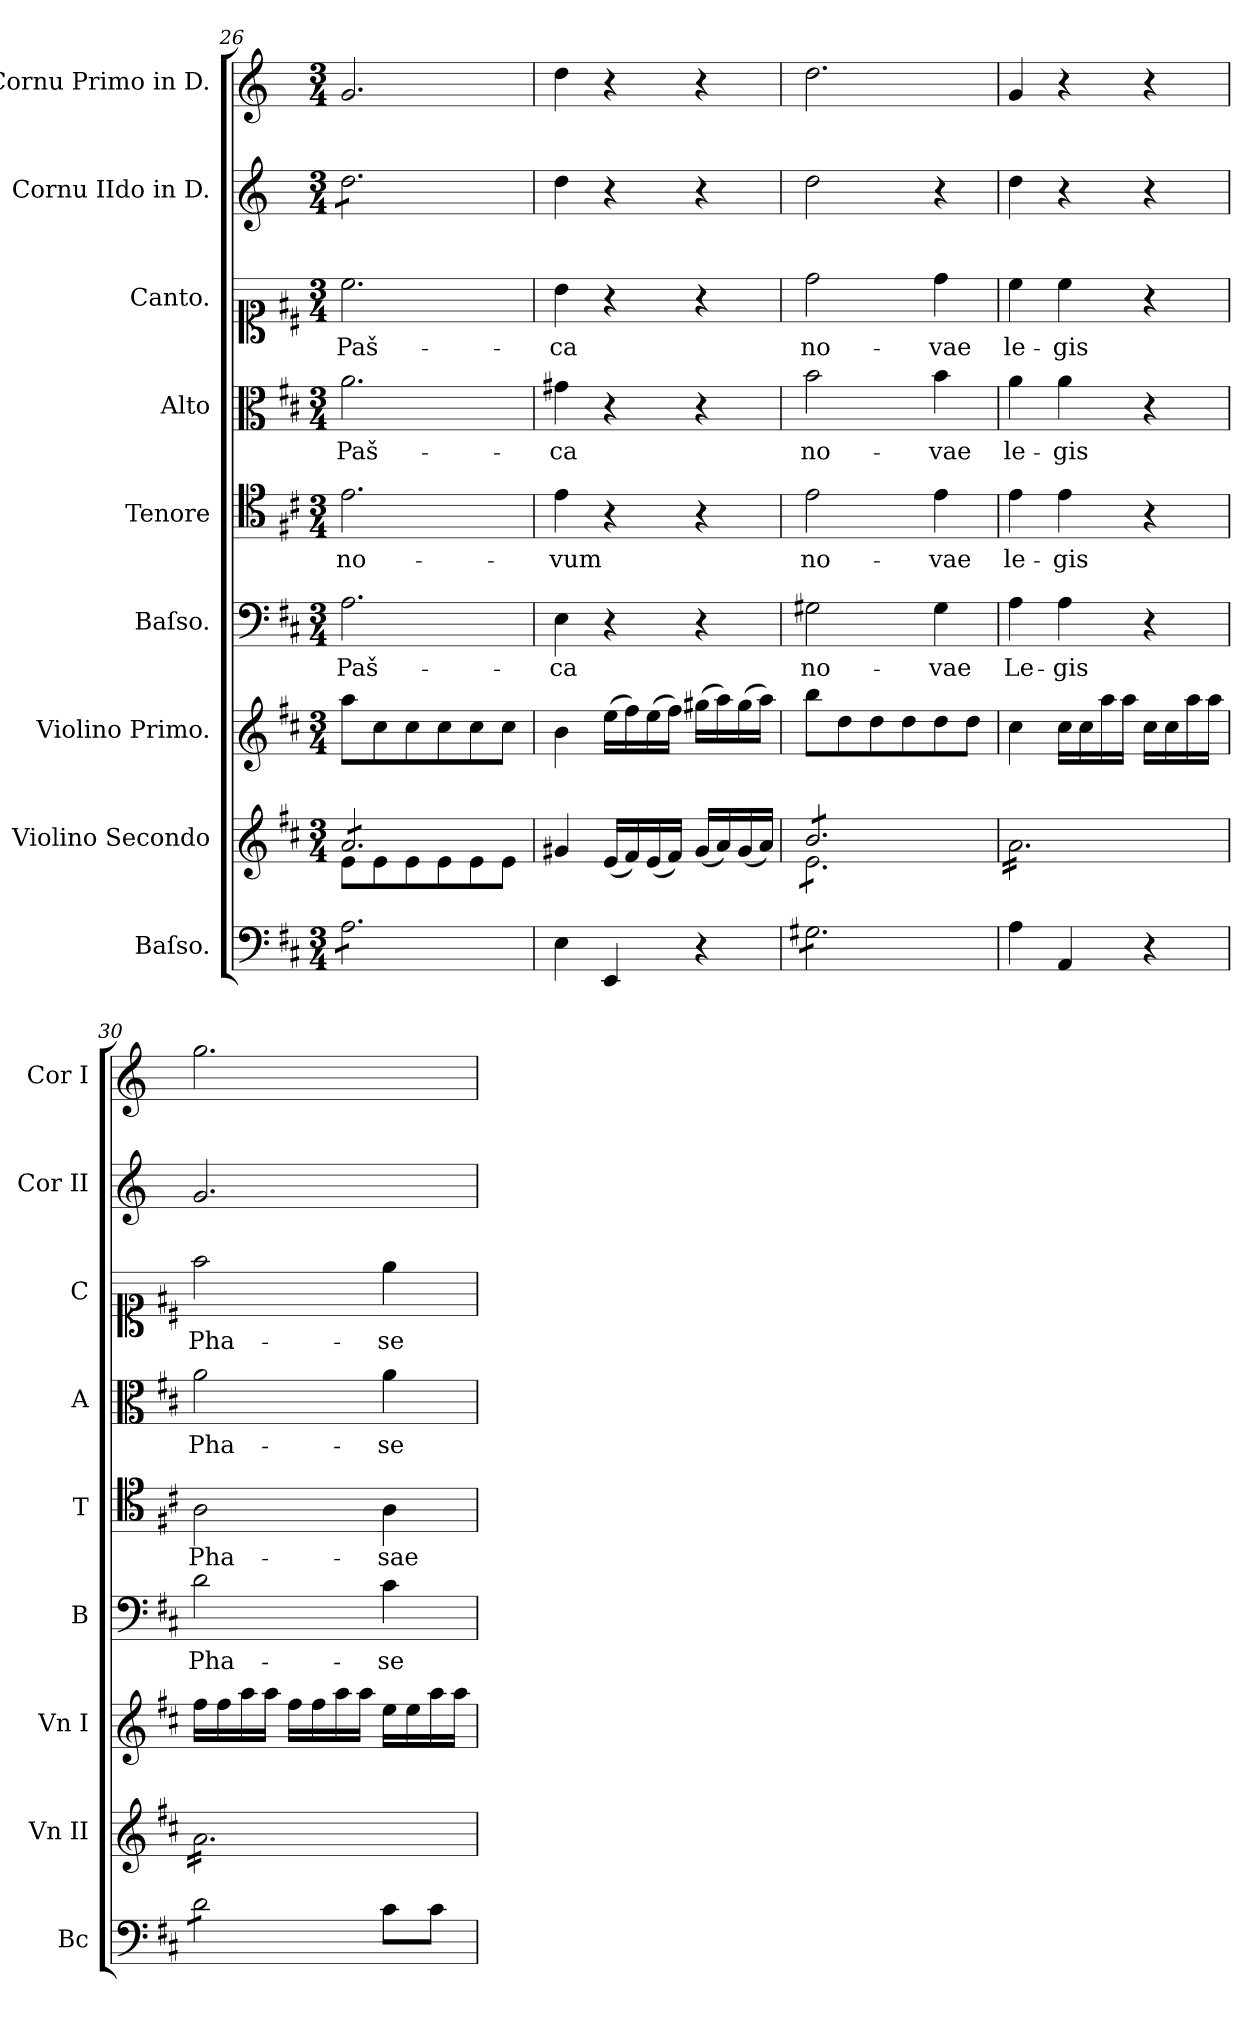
**kern	**kern	**kern	**kern	**text	**kern	**text	**kern	**text	**kern	**text	**kern	**kern
*part9	*part8	*part7	*part6	*part6	*part5	*part5	*part4	*part4	*part3	*part3	*part2	*part1
*staff9	*staff8	*staff7	*staff6	*staff6	*staff5	*staff5	*staff4	*staff4	*staff3	*staff3	*staff2	*staff1
*I"Baſso.	*I"Violino Secondo	*I"Violino Primo.	*I"Baſso.	*	*I"Tenore	*	*I"Alto	*	*I"Canto.	*	*I"Cornu IIdo in D.	*I"Cornu Primo in D.
*I'Bc	*I'Vn II	*I'Vn I	*I'B	*	*I'T	*	*I'A	*	*I'C	*	*I'Cor II	*I'Cor I
*clefF4	*clefG2	*clefG2	*clefF4	*	*clefC4	*	*clefC3	*	*clefC1	*	*clefG2	*clefG2
*	*	*	*	*	*	*	*	*	*	*	*ITrd-1c-2	*ITrd-1c-2
*k[f#c#]	*k[f#c#]	*k[f#c#]	*k[f#c#]	*	*k[f#c#]	*	*k[f#c#]	*	*k[f#c#]	*	*k[f#c#]	*k[f#c#]
*M3/4	*M3/4	*M3/4	*M3/4	*	*M3/4	*	*M3/4	*	*M3/4	*	*M3/4	*M3/4
=26	=26	=26	=26	=26	=26	=26	=26	=26	=26	=26	=26	=26
*	*^	*	*	*	*	*	*	*	*	*	*	*
*tremolo	*	*	*	*	*	*	*	*	*	*	*	*	*
*	*tremolo	*	*	*	*	*	*	*	*	*	*	*	*
*	*	*	*	*	*	*	*	*	*	*	*	*tremolo	*
8A\L	8a/L	8e\L	8aa\L	2.A\	Paš-	2.e\	no-	2.a\	Paš-	2.cc#\	Paš-	8ee\L	2.a/
8A\	8a/	8e\	8cc#\	.	.	.	.	.	.	.	.	8ee\	.
8A\	8a/	8e\	8cc#\	.	.	.	.	.	.	.	.	8ee\	.
8A\	8a/	8e\	8cc#\	.	.	.	.	.	.	.	.	8ee\	.
8A\	8a/	8e\	8cc#\	.	.	.	.	.	.	.	.	8ee\	.
8A\J	8a/J	8e\J	8cc#\J	.	.	.	.	.	.	.	.	8ee\J	.
*	*	*	*	*	*	*	*	*	*	*	*	*Xtremolo	*
*	*Xtremolo	*	*	*	*	*	*	*	*	*	*	*	*
*Xtremolo	*	*	*	*	*	*	*	*	*	*	*	*	*
*	*v	*v	*	*	*	*	*	*	*	*	*	*	*
=27	=27	=27	=27	=27	=27	=27	=27	=27	=27	=27	=27	=27
4E\	4g#X/	4b\	4E\	-ca	4e\	-vum	4g#X\	-ca	4b\	-ca	4ee\	4ee\
4EE/	(16e/LL	(16ee\LL	4r	.	4r	.	4r	.	4r	.	4r	4r
.	16f#/)	16ff#\)	.	.	.	.	.	.	.	.	.	.
.	(16e/	(16ee\	.	.	.	.	.	.	.	.	.	.
.	16f#/JJ)	16ff#\JJ)	.	.	.	.	.	.	.	.	.	.
4r	(16g#/LL	(16gg#X\LL	4r	.	4r	.	4r	.	4r	.	4r	4r
.	16a/)	16aa\)	.	.	.	.	.	.	.	.	.	.
.	(16g#/	(16gg#\	.	.	.	.	.	.	.	.	.	.
.	16a/JJ)	16aa\JJ)	.	.	.	.	.	.	.	.	.	.
=28	=28	=28	=28	=28	=28	=28	=28	=28	=28	=28	=28	=28
*	*^	*	*	*	*	*	*	*	*	*	*	*
*tremolo	*	*	*	*	*	*	*	*	*	*	*	*	*
*	*tremolo	*	*	*	*	*	*	*	*	*	*	*	*
8G#X\L	8b/L	8e\L	8bb\L	2G#X\	no-	2e\	no-	2b\	no-	2dd\	no-	2ee\	2.ee\
8G#X\	8b/	8e\	8dd\	.	.	.	.	.	.	.	.	.	.
8G#X\	8b/	8e\	8dd\	.	.	.	.	.	.	.	.	.	.
8G#X\	8b/	8e\	8dd\	.	.	.	.	.	.	.	.	.	.
8G#X\	8b/	8e\	8dd\	4G#\	-vae	4e\	-vae	4b\	-vae	4dd\	-vae	4r	.
8G#X\J	8b/J	8e\J	8dd\J	.	.	.	.	.	.	.	.	.	.
*Xtremolo	*	*	*	*	*	*	*	*	*	*	*	*	*
*	*v	*v	*	*	*	*	*	*	*	*	*	*	*
=29	=29	=29	=29	=29	=29	=29	=29	=29	=29	=29	=29	=29
4A\	16a\LL	4cc#\	4A\	Le-	4e\	le-	4a\	le-	4cc#\	le-	4ee\	4a/
.	16a\	.	.	.	.	.	.	.	.	.	.	.
.	16a\	.	.	.	.	.	.	.	.	.	.	.
.	16a\	.	.	.	.	.	.	.	.	.	.	.
4AA/	16a\	16cc#\LL	4A\	-gis	4e\	-gis	4a\	-gis	4cc#\	-gis	4r	4r
.	16a\	16cc#\	.	.	.	.	.	.	.	.	.	.
.	16a\	16aa\	.	.	.	.	.	.	.	.	.	.
.	16a\	16aa\JJ	.	.	.	.	.	.	.	.	.	.
4r	16a\	16cc#\LL	4r	.	4r	.	4r	.	4r	.	4r	4r
.	16a\	16cc#\	.	.	.	.	.	.	.	.	.	.
.	16a\	16aa\	.	.	.	.	.	.	.	.	.	.
.	16a\JJ	16aa\JJ	.	.	.	.	.	.	.	.	.	.
=30	=30	=30	=30	=30	=30	=30	=30	=30	=30	=30	=30	=30
*tremolo	*	*	*	*	*	*	*	*	*	*	*	*
8d\L	16a\LL	16ff#\LL	2d\	Pha-	2A\	Pha-	2a\	Pha-	2ff#\	Pha-	2.a/	2.aa\
.	16a\	16ff#\	.	.	.	.	.	.	.	.	.	.
8d\	16a\	16aa\	.	.	.	.	.	.	.	.	.	.
.	16a\	16aa\JJ	.	.	.	.	.	.	.	.	.	.
8d\	16a\	16ff#\LL	.	.	.	.	.	.	.	.	.	.
.	16a\	16ff#\	.	.	.	.	.	.	.	.	.	.
8d\J	16a\	16aa\	.	.	.	.	.	.	.	.	.	.
*Xtremolo	*	*	*	*	*	*	*	*	*	*	*	*
.	16a\	16aa\JJ	.	.	.	.	.	.	.	.	.	.
8c#\L	16a\	16ee\LL	4c#\	-se	4A\	-sae	4a\	-se	4ee\	-se	.	.
.	16a\	16ee\	.	.	.	.	.	.	.	.	.	.
8c#\J	16a\	16aa\	.	.	.	.	.	.	.	.	.	.
.	16a\JJ	16aa\JJ	.	.	.	.	.	.	.	.	.	.
*	*Xtremolo	*	*	*	*	*	*	*	*	*	*	*
=	=	=	=	=	=	=	=	=	=	=	=	=
*-	*-	*-	*-	*-	*-	*-	*-	*-	*-	*-	*-	*-
